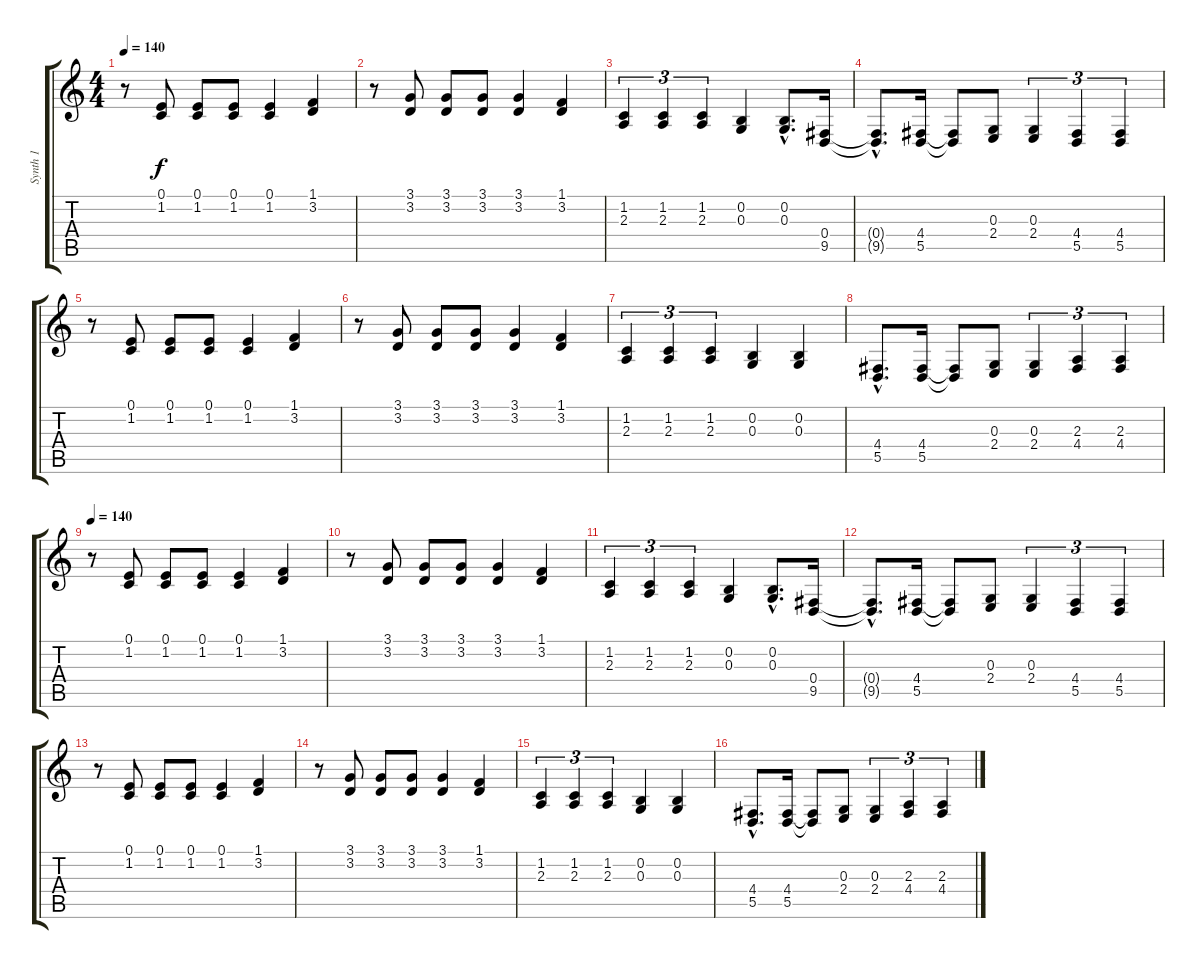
\track ("Synth 1" "Synth 1") {instrument marimba}
\staff {score tabs}
\tuning (E4 B3 G3 D3 A2 E2) {hide}
\ts (4 4)
\tempo 140
\clef g2
\ks c
r.8{dy f} (0.1 1.2).8 (0.1 1.2).8 (0.1 1.2).8 (0.1 1.2).4 (1.1 3.2).4 |
r.8 (3.1 3.2).8 (3.1 3.2).8 (3.1 3.2).8 (3.1 3.2).4 (1.1 3.2).4 |
(1.2 2.3).4{tu (3 2)} (1.2 2.3).4{tu (3 2)} (1.2 2.3).4{tu (3 2)} (0.2 0.3).4 (0.2{hac} 0.3{hac}).8{d} (0.4 9.5).16 |
(0.4{hac t} 9.5{hac t}).8{d} (4.4 5.5).16 (4.4{t} 5.5{t}).8 (0.3 2.4).8 (0.3 2.4).4{tu (3 2)} (4.4 5.5).4{tu (3 2)} (4.4 5.5).4{tu (3 2)} |
r.8 (0.1 1.2).8 (0.1 1.2).8 (0.1 1.2).8 (0.1 1.2).4 (1.1 3.2).4 |
r.8 (3.1 3.2).8 (3.1 3.2).8 (3.1 3.2).8 (3.1 3.2).4 (1.1 3.2).4 |
(1.2 2.3).4{tu (3 2)} (1.2 2.3).4{tu (3 2)} (1.2 2.3).4{tu (3 2)} (0.2 0.3).4 (0.2 0.3).4 |
(4.4{hac} 5.5{hac}).8{d} (4.4 5.5).16 (4.4{t} 5.5{t}).8 (0.3 2.4).8 (0.3 2.4).4{tu (3 2)} (2.3 4.4).4{tu (3 2)} (2.3 4.4).4{tu (3 2)} |
\tempo 140
r.8 (0.1 1.2).8 (0.1 1.2).8 (0.1 1.2).8 (0.1 1.2).4 (1.1 3.2).4 |
r.8 (3.1 3.2).8 (3.1 3.2).8 (3.1 3.2).8 (3.1 3.2).4 (1.1 3.2).4 |
(1.2 2.3).4{tu (3 2)} (1.2 2.3).4{tu (3 2)} (1.2 2.3).4{tu (3 2)} (0.2 0.3).4 (0.2{hac} 0.3{hac}).8{d} (0.4 9.5).16 |
(0.4{hac t} 9.5{hac t}).8{d} (4.4 5.5).16 (4.4{t} 5.5{t}).8 (0.3 2.4).8 (0.3 2.4).4{tu (3 2)} (4.4 5.5).4{tu (3 2)} (4.4 5.5).4{tu (3 2)} |
r.8 (0.1 1.2).8 (0.1 1.2).8 (0.1 1.2).8 (0.1 1.2).4 (1.1 3.2).4 |
r.8 (3.1 3.2).8 (3.1 3.2).8 (3.1 3.2).8 (3.1 3.2).4 (1.1 3.2).4 |
(1.2 2.3).4{tu (3 2)} (1.2 2.3).4{tu (3 2)} (1.2 2.3).4{tu (3 2)} (0.2 0.3).4 (0.2 0.3).4 |
(4.4{hac} 5.5{hac}).8{d} (4.4 5.5).16 (4.4{t} 5.5{t}).8 (0.3 2.4).8 (0.3 2.4).4{tu (3 2)} (2.3 4.4).4{tu (3 2)} (2.3 4.4).4{tu (3 2)}
